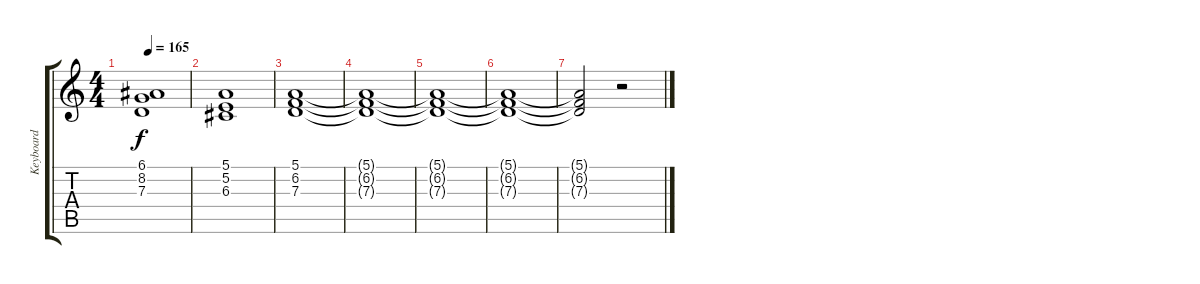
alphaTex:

\track ("Keyboard" "Keyboard") {instrument synthstrings1}
\staff {score tabs}
\tuning (E4 B3 G3 D3 A2 E2) {hide}
\ts (4 4)
\tempo 165
\clef g2
\ks c
(6.1 8.2 7.3).1{dy f} |
(5.1 5.2 6.3).1 |
(5.1 6.2 7.3).1 |
(5.1{t} 6.2{t} 7.3{t}).1 |
(5.1{t} 6.2{t} 7.3{t}).1 |
(5.1{t} 6.2{t} 7.3{t}).1 |
(5.1{t} 6.2{t} 7.3{t}).2 r.2
